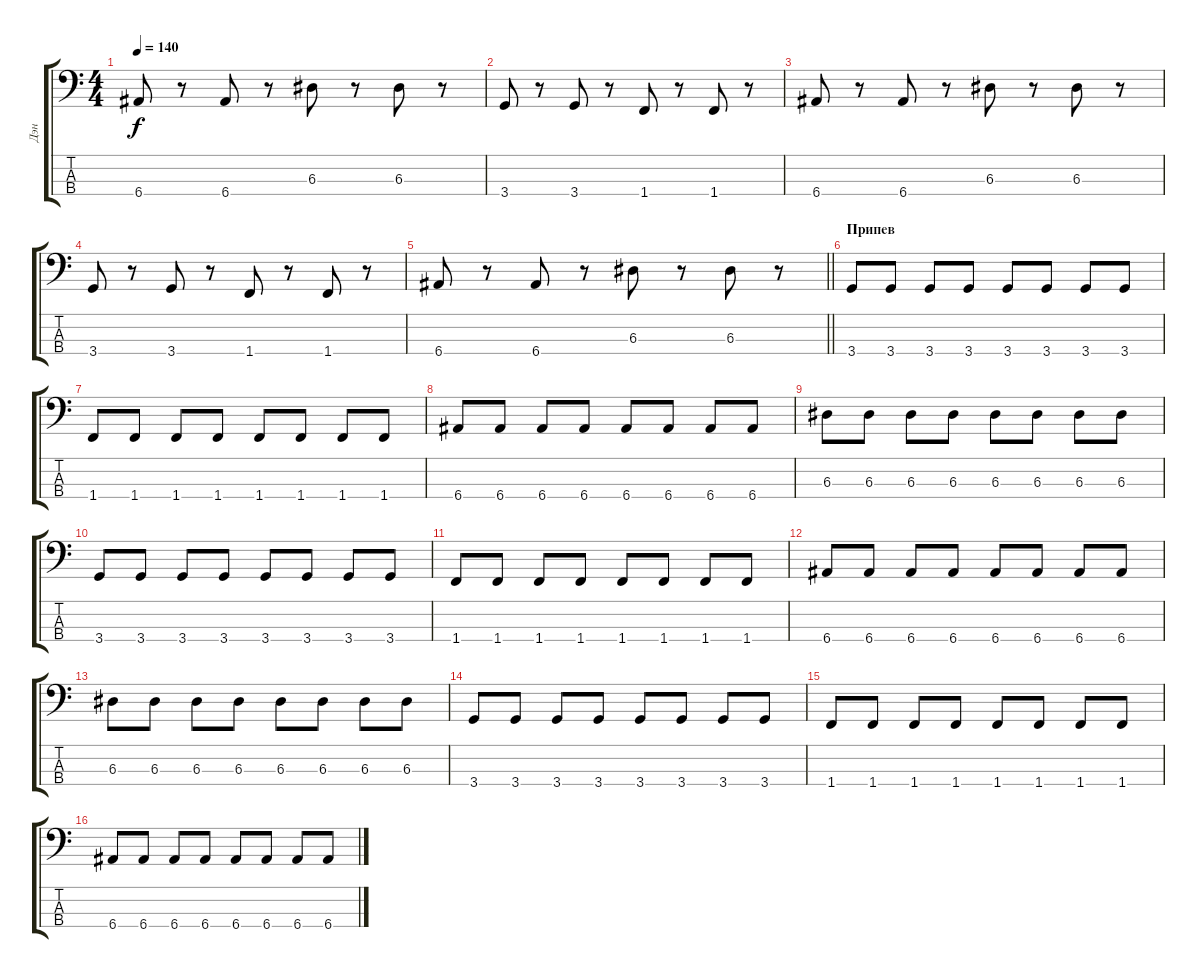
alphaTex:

\track ("Дэн" "Дэн") {instrument electricbasspick}
\staff {score tabs}
\tuning (G2 D2 A1 E1) {hide}
\ts (4 4)
\tempo 140
\clef f4
\ks c
6.4.8{dy f} r.8 6.4.8 r.8 6.3.8 r.8 6.3.8 r.8 |
3.4.8 r.8 3.4.8 r.8 1.4.8 r.8 1.4.8 r.8 |
6.4.8 r.8 6.4.8 r.8 6.3.8 r.8 6.3.8 r.8 |
3.4.8 r.8 3.4.8 r.8 1.4.8 r.8 1.4.8 r.8 |
\barLineRight lightlight
6.4.8 r.8 6.4.8 r.8 6.3.8 r.8 6.3.8 r.8 |
\section ("" "Припев")
3.4.8 3.4.8 3.4.8 3.4.8 3.4.8 3.4.8 3.4.8 3.4.8 |
1.4.8 1.4.8 1.4.8 1.4.8 1.4.8 1.4.8 1.4.8 1.4.8 |
6.4.8 6.4.8 6.4.8 6.4.8 6.4.8 6.4.8 6.4.8 6.4.8 |
6.3.8 6.3.8 6.3.8 6.3.8 6.3.8 6.3.8 6.3.8 6.3.8 |
3.4.8 3.4.8 3.4.8 3.4.8 3.4.8 3.4.8 3.4.8 3.4.8 |
1.4.8 1.4.8 1.4.8 1.4.8 1.4.8 1.4.8 1.4.8 1.4.8 |
6.4.8 6.4.8 6.4.8 6.4.8 6.4.8 6.4.8 6.4.8 6.4.8 |
6.3.8 6.3.8 6.3.8 6.3.8 6.3.8 6.3.8 6.3.8 6.3.8 |
3.4.8 3.4.8 3.4.8 3.4.8 3.4.8 3.4.8 3.4.8 3.4.8 |
1.4.8 1.4.8 1.4.8 1.4.8 1.4.8 1.4.8 1.4.8 1.4.8 |
6.4.8 6.4.8 6.4.8 6.4.8 6.4.8 6.4.8 6.4.8 6.4.8
